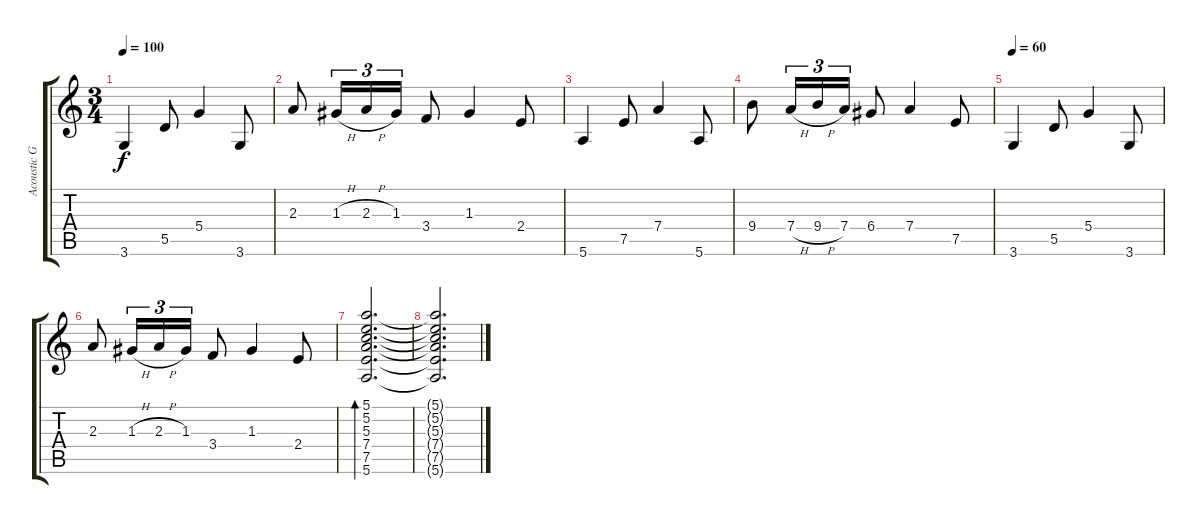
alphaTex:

\track ("Acoustic Guitar 1" "Acoustic G") {instrument acousticguitarnylon}
\staff {score tabs}
\tuning (E4 B3 G3 D3 A2 E2) {hide}
\ts (3 4)
\tempo 100
\clef g2
\ks c
3.6.4{dy f} 5.5.8 5.4.4 3.6.8 |
2.3.8 1.3{h}.16{tu (3 2)} 2.3{h}.16{tu (3 2)} 1.3.16{tu (3 2)} 3.4.8 1.3.4 2.4.8 |
5.6.4 7.5.8 7.4.4 5.6.8 |
9.4.8 7.4{h}.16{tu (3 2)} 9.4{h}.16{tu (3 2)} 7.4.16{tu (3 2)} 6.4.8 7.4.4 7.5.8 |
\tempo 60
3.6.4 5.5.8 5.4.4 3.6.8 |
2.3.8 1.3{h}.16{tu (3 2)} 2.3{h}.16{tu (3 2)} 1.3.16{tu (3 2)} 3.4.8 1.3.4 2.4.8 |
(5.1 5.2 5.3 7.4 7.5 5.6).2{d bd 480} |
(5.1{t} 5.2{t} 5.3{t} 7.4{t} 7.5{t} 5.6{t}).2{d}
